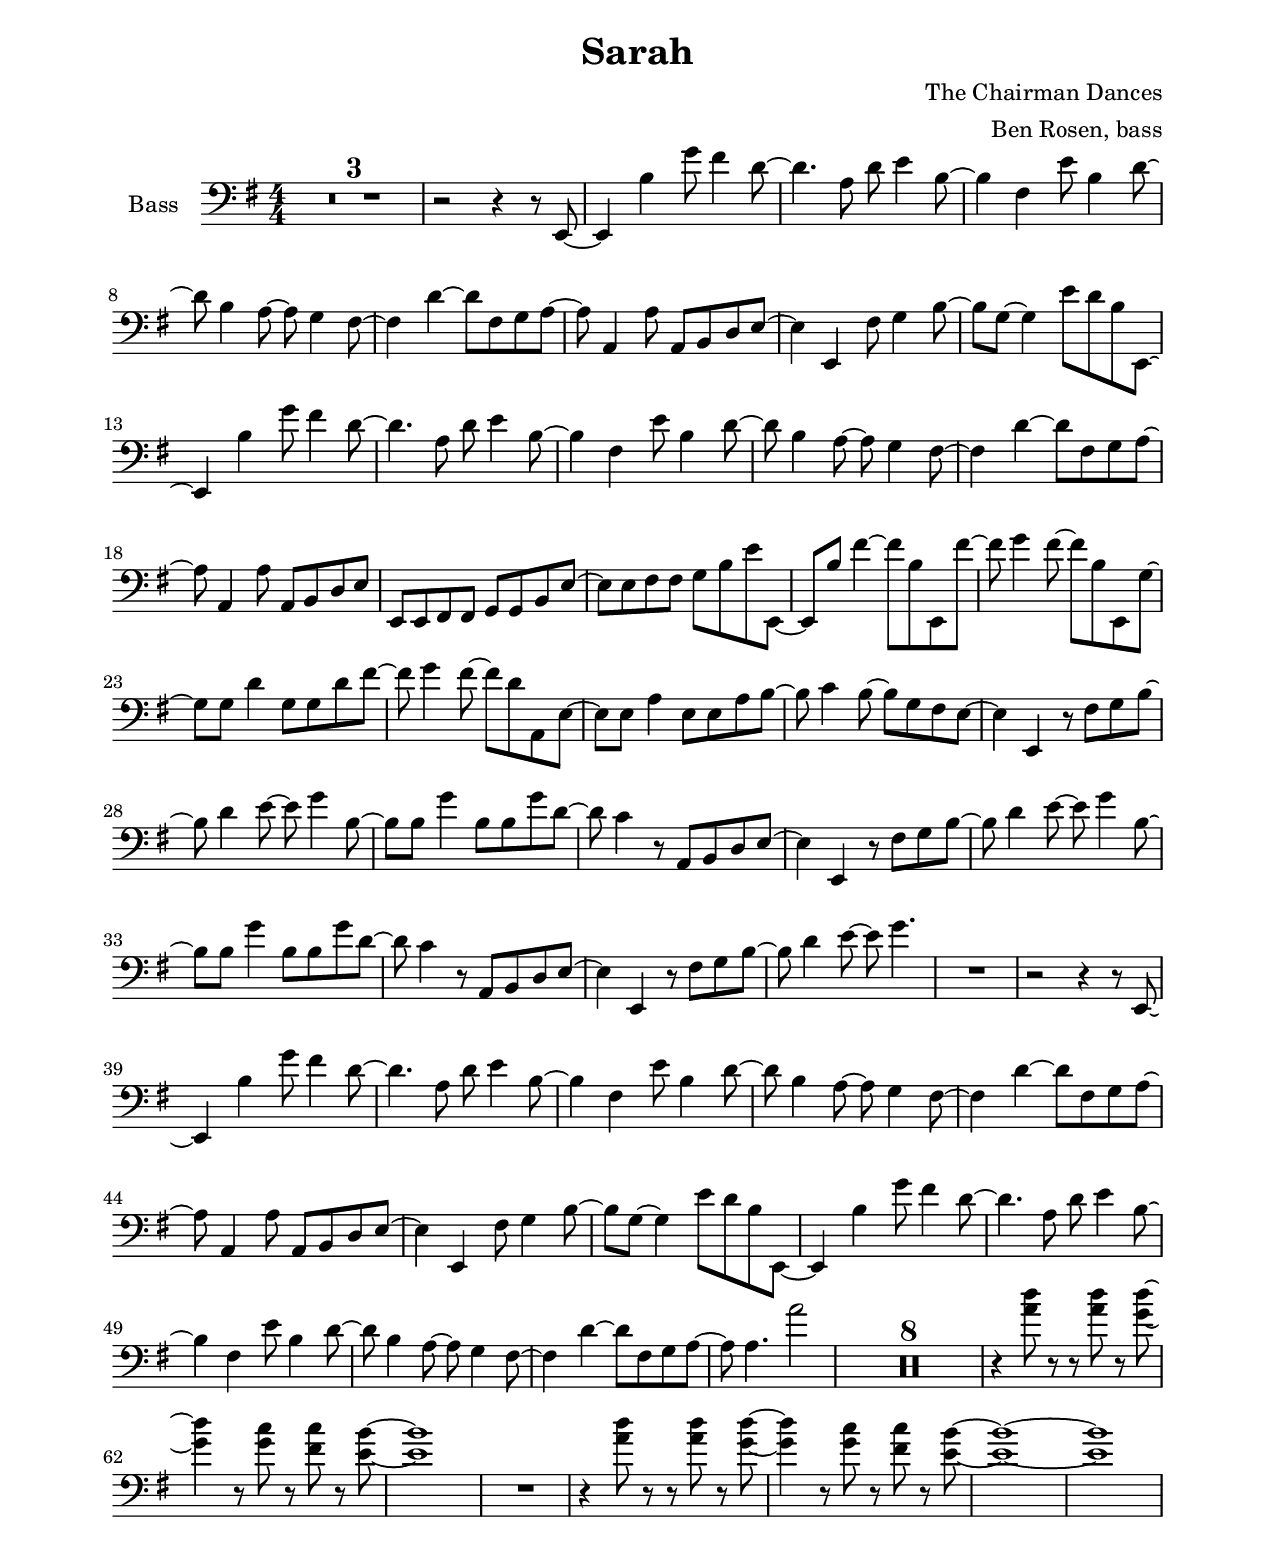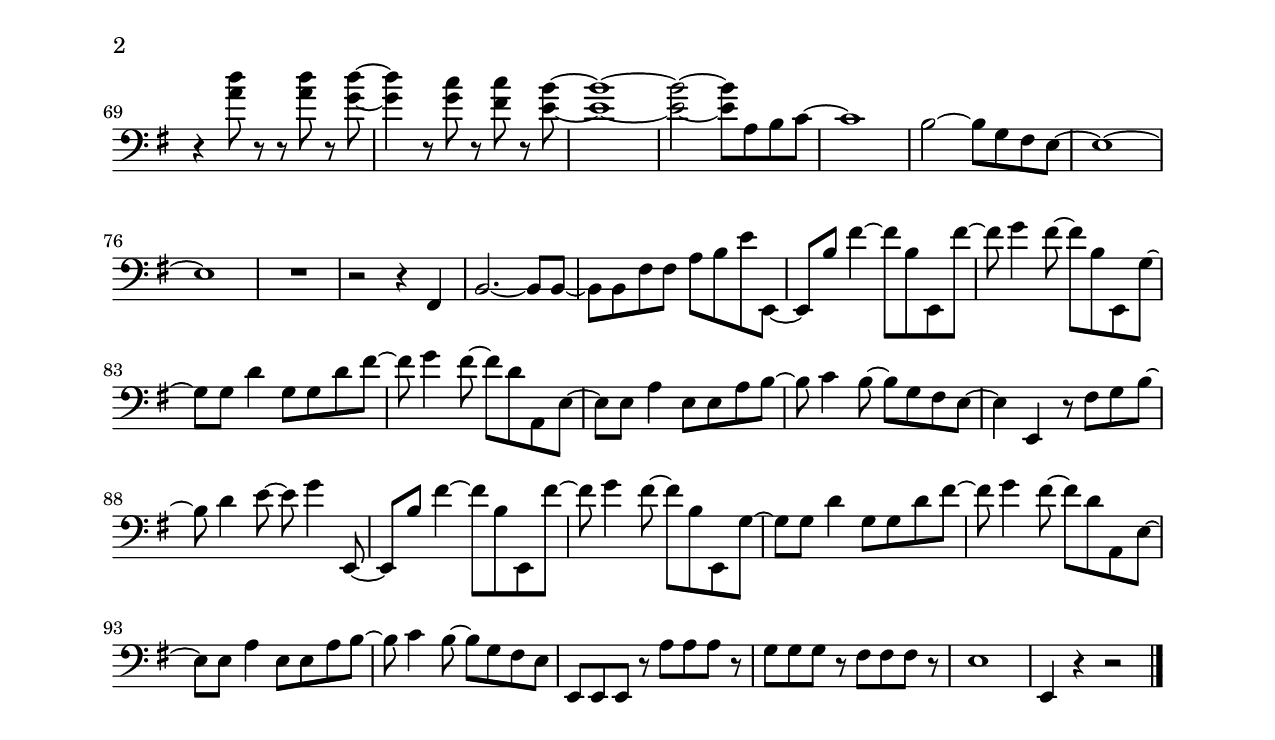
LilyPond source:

\version "2.24.1"

\include "settings.ily"

\header {
  title = "Sarah"
  composer = "The Chairman Dances"
  arranger = "Ben Rosen, bass"
}

music = \relative e, {
  \key e \minor
  \clef "bass"

  | R1 * 3

  | r2 r4 r8 e8 ~
  | e4 b''4 g'8 fs4 d8 ~
  | d4. a8 d8 e4 b8 ~
  | b4 fs4 e'8 b4 d8 ~

  | d8 b4 a8 ~ a8 g4 fs8 ~
  | fs4 d'4 ~ d8 fs,8 g8 a8 ~
  | a8 a,4 a'8 a,8 b8 d8 e8 ~
  | e4 e,4 fs'8 g4 b8 ~

  | b8 g8 ~ g4 e'8 d8 b8 e,,8 ~
  | e4 b''4 g'8 fs4 d8 ~
  | d4. a8 d8 e4 b8 ~
  | b4 fs4 e'8 b4 d8 ~

  | d8 b4 a8 ~ a8 g4 fs8 ~
  | fs4 d'4 ~ d8 fs,8 g8 a8 ~
  | a8 a,4 a'8 a,8 b8 d8 e8
  | e,8 e8 fs8 fs8 g8 g8 b8 e8 ~

  | e8 e8 fs8 fs8 g8 b8 e8 e,,8 ~
  | e8 b''8 fs'4 ~ fs8 b,8 e,,8 fs''8 ~
  | fs8 g4 fs8 ~ fs8 b,8 e,,8 g'8 ~
  | g8 g8 d'4 g,8 g8 d'8 fs8 ~

  | fs8 g4 fs8 ~ fs8 d8 a,8 e'8 ~
  | e8 e8 a4 e8 e8 a8 b8 ~
  | b8 c4 b8 ~ b8 g8 fs8 e8 ~
  | e4 e,4 r8 fs'8 g8 b8 ~

  | b8 d4 e8 ~ e8 g4 b,8 ~
  | b8 b8 g'4 b,8 b8 g'8 d8 ~
  | d8 c4 r8 a,8 b8 d8 e8 ~
  | e4 e,4 r8 fs'8 g8 b8 ~

  | b8 d4 e8 ~ e8 g4 b,8 ~
  | b8 b8 g'4 b,8 b8 g'8 d8 ~
  | d8 c4 r8 a,8 b8 d8 e8 ~
  | e4 e,4 r8 fs'8 g8 b8 ~

  | b8 d4 e8 ~ e8 g4.
  | R1
  | r2 r4 r8 e,,8 ~
  | e4 b''4 g'8 fs4 d8 ~

  | d4. a8 d8 e4 b8 ~
  | b4 fs4 e'8 b4 d8 ~
  | d8 b4 a8 ~ a8 g4 fs8 ~
  | fs4 d'4 ~ d8 fs,8 g8 a8 ~

  | a8 a,4 a'8 a,8 b8 d8 e8 ~
  | e4 e,4 fs'8 g4 b8 ~
  | b8 g8 ~ g4 e'8 d8 b8 e,,8 ~
  | e4 b''4 g'8 fs4 d8 ~

  | d4. a8 d8 e4 b8 ~
  | b4 fs4 e'8 b4 d8 ~
  | d8 b4 a8 ~ a8 g4 fs8 ~
  | fs4 d'4 ~ d8 fs,8 g8 a8 ~

  | a8 a4. a'2
  | R1 * 8
  | r4 <a d>8 r8 r8 <a d>8 r8 <g d'>8 ~ ~
  | <g d'>4 r8 <g c>8 r8 <fs c'>8 r8 <e b'>8 ~ ~

  | <e b'>1
  | R1
  | r4 <a d>8 r8 r8 <a d>8 r8 <g d'>8 ~ ~
  | <g d'>4 r8 <g c>8 r8 <fs c'>8 r8 <e b'>8 ~ ~

  | <e b'>1 ~ ~
  | <e b'>1
  | r4 <a d>8 r8 r8 <a d>8 r8 <g d'>8 ~ ~
  | <g d'>4 r8 <g c>8 r8 <fs c'>8 r8 <e b'>8 ~ ~

  | <e b'>1 ~ ~
  | <e b'>2 ~ ~ <e b'>8 a,8 b8 c8 ~
  | c1
  | b2 ~ b8 g8 fs8 e8 ~

  | e1 ~
  | e1
  | R1
  | r2 r4 fs,4

  | b2. ~ b8 b8 ~
  | b8 b8 fs'8 fs8 a8 b8 e8 e,,8 ~
  | e8 b''8 fs'4 ~ fs8 b,8 e,,8 fs''8 ~
  | fs8 g4 fs8 ~ fs8 b,8 e,,8 g'8 ~

  | g8 g8 d'4 g,8 g8 d'8 fs8 ~
  | fs8 g4 fs8 ~ fs8 d8 a,8 e'8 ~
  | e8 e8 a4 e8 e8 a8 b8 ~
  | b8 c4 b8 ~ b8 g8 fs8 e8 ~

  | e4 e,4 r8 fs'8 g8 b8 ~
  | b8 d4 e8 ~ e8 g4 e,,8 ~
  | e8 b''8 fs'4 ~ fs8 b,8 e,,8 fs''8 ~
  | fs8 g4 fs8 ~ fs8 b,8 e,,8 g'8 ~

  | g8 g8 d'4 g,8 g8 d'8 fs8 ~
  | fs8 g4 fs8 ~ fs8 d8 a,8 e'8 ~
  | e8 e8 a4 e8 e8 a8 b8 ~
  | b8 c4 b8 ~ b8 g8 fs8 e8

  | e,8 e8 e8 r8 a'8 a8 a8 r8
  | g8 g8 g8 r8 fs8 fs8 fs8 r8
  | e1
  | e,4 r4 r2

  \bar "|."
}

\score {
  \new Staff \with {
    instrumentName = "Bass"
    \numericTimeSignature
  } {
    \compressMMRests
    \music
  }
}
